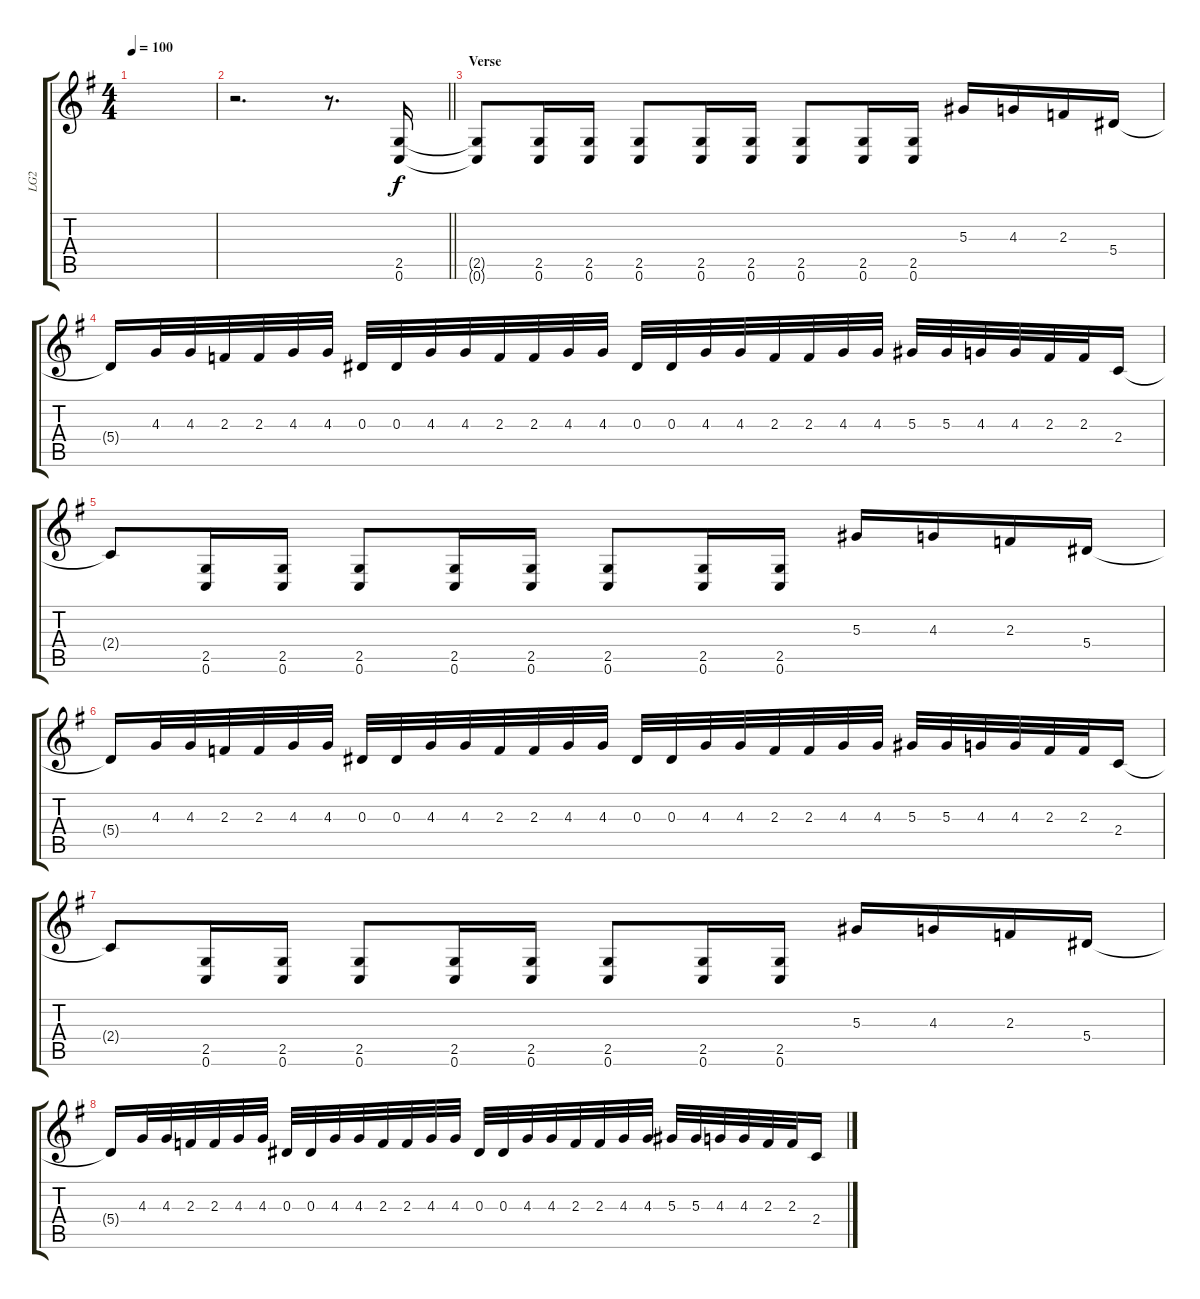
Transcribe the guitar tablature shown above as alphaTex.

\track ("LG2" "LG2") {instrument distortionguitar}
\staff {score tabs}
\tuning (C4 G3 Eb3 Bb2 F2 C2) {hide}
\ts (4 4)
\tempo 100
\clef g2
\ks eminor
|
\barLineRight lightlight
r.2{d} r.8{d} (2.5 0.6).16 |
\section ("" "Verse")
(2.5{t} 0.6{t}).8 (2.5 0.6).16 (2.5 0.6).16 (2.5 0.6).8 (2.5 0.6).16 (2.5 0.6).16 (2.5 0.6).8 (2.5 0.6).16 (2.5 0.6).16 5.3.16 4.3.16 2.3.16 5.4.16 |
5.4{t}.16 4.3.32 4.3.32 2.3.32 2.3.32 4.3.32 4.3.32 0.3.32 0.3.32 4.3.32 4.3.32 2.3.32 2.3.32 4.3.32 4.3.32 0.3.32 0.3.32 4.3.32 4.3.32 2.3.32 2.3.32 4.3.32 4.3.32 5.3.32 5.3.32 4.3.32 4.3.32 2.3.32 2.3.32 2.4.16 |
2.4{t}.8 (2.5 0.6).16 (2.5 0.6).16 (2.5 0.6).8 (2.5 0.6).16 (2.5 0.6).16 (2.5 0.6).8 (2.5 0.6).16 (2.5 0.6).16 5.3.16 4.3.16 2.3.16 5.4.16 |
5.4{t}.16 4.3.32 4.3.32 2.3.32 2.3.32 4.3.32 4.3.32 0.3.32 0.3.32 4.3.32 4.3.32 2.3.32 2.3.32 4.3.32 4.3.32 0.3.32 0.3.32 4.3.32 4.3.32 2.3.32 2.3.32 4.3.32 4.3.32 5.3.32 5.3.32 4.3.32 4.3.32 2.3.32 2.3.32 2.4.16 |
2.4{t}.8 (2.5 0.6).16 (2.5 0.6).16 (2.5 0.6).8 (2.5 0.6).16 (2.5 0.6).16 (2.5 0.6).8 (2.5 0.6).16 (2.5 0.6).16 5.3.16 4.3.16 2.3.16 5.4.16 |
5.4{t}.16 4.3.32 4.3.32 2.3.32 2.3.32 4.3.32 4.3.32 0.3.32 0.3.32 4.3.32 4.3.32 2.3.32 2.3.32 4.3.32 4.3.32 0.3.32 0.3.32 4.3.32 4.3.32 2.3.32 2.3.32 4.3.32 4.3.32 5.3.32 5.3.32 4.3.32 4.3.32 2.3.32 2.3.32 2.4.16
